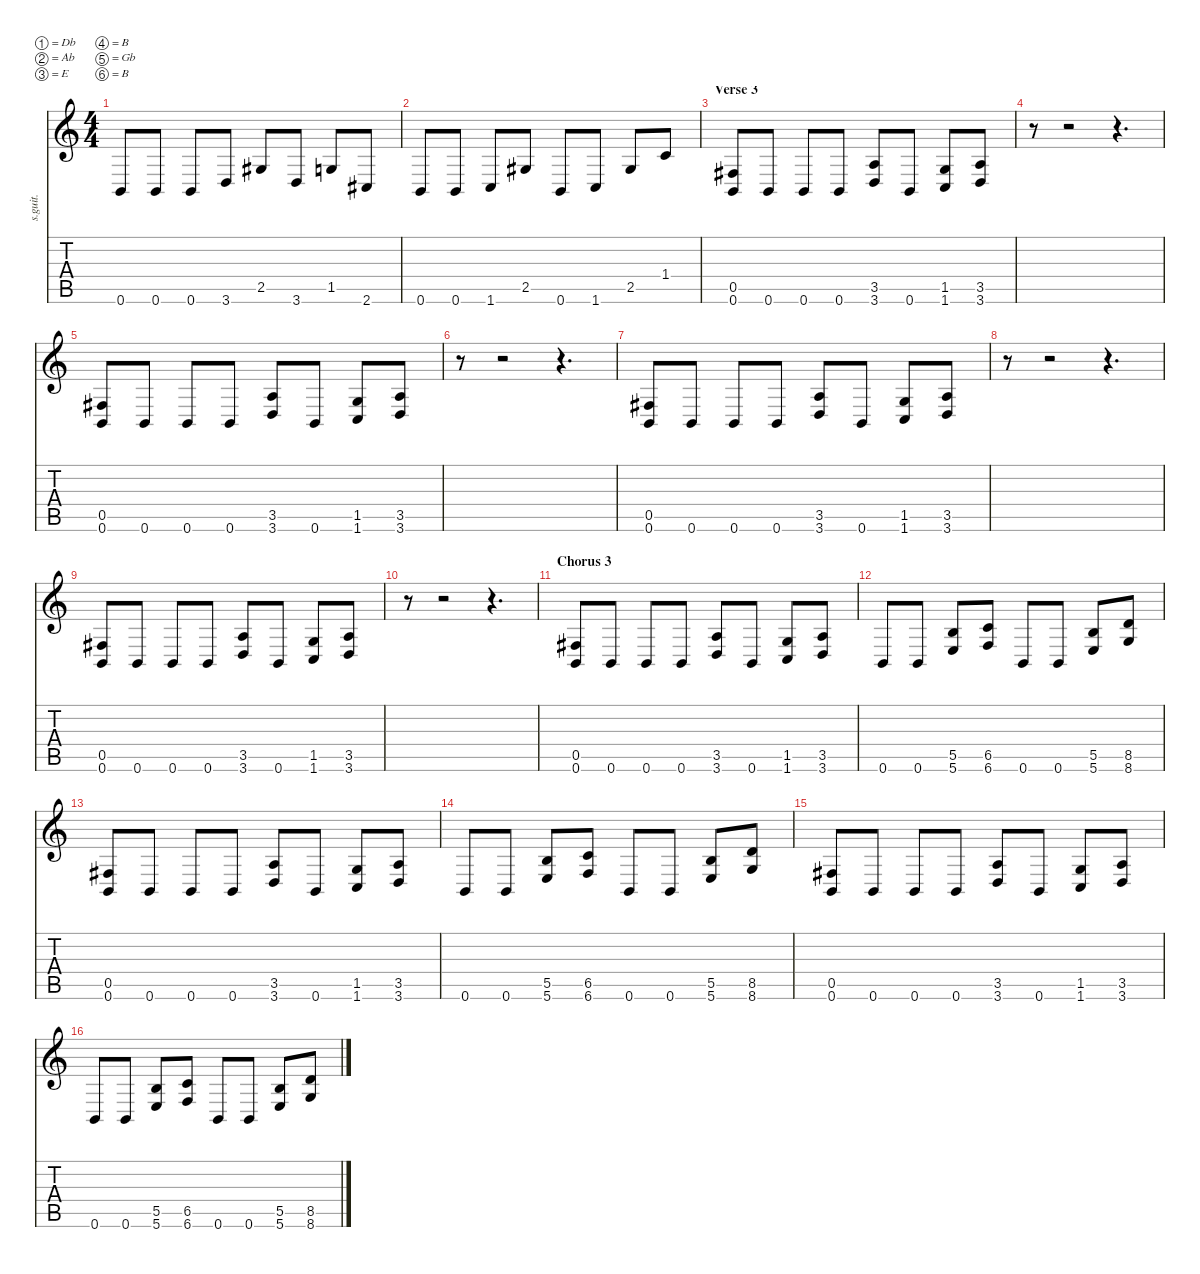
\defaultSystemsLayout 4
\hideDynamics
\bracketExtendMode nobrackets
\track ("Josh Brainard" "s.guit.") {instrument distortionguitar}
\staff {score tabs}
\tuning (Db4 Ab3 E3 B2 Gb2 B1)
\ts (4 4)
\tempo (205 hide)
\clef g2
\ks c
0.6.8{lyrics (0 "") lyrics (1 "") lyrics (2 "") lyrics (3 "") lyrics (4 "") dy f} 0.6.8{lyrics (0 "") lyrics (1 "") lyrics (2 "") lyrics (3 "") lyrics (4 "")} 0.6.8{lyrics (0 "") lyrics (1 "") lyrics (2 "") lyrics (3 "") lyrics (4 "")} 3.6.8{lyrics (0 "") lyrics (1 "") lyrics (2 "") lyrics (3 "") lyrics (4 "") dy fff} 2.5{acc #}.8{lyrics (0 "") lyrics (1 "") lyrics (2 "") lyrics (3 "") lyrics (4 "")} 3.6.8{lyrics (0 "") lyrics (1 "") lyrics (2 "") lyrics (3 "") lyrics (4 "")} 1.5.8{lyrics (0 "") lyrics (1 "") lyrics (2 "") lyrics (3 "") lyrics (4 "")} 2.6{acc #}.8{lyrics (0 "") lyrics (1 "") lyrics (2 "") lyrics (3 "") lyrics (4 "") dy f} |
0.6.8{lyrics (0 "") lyrics (1 "") lyrics (2 "") lyrics (3 "") lyrics (4 "")} 0.6.8{lyrics (0 "") lyrics (1 "") lyrics (2 "") lyrics (3 "") lyrics (4 "")} 1.6.8{lyrics (0 "") lyrics (1 "") lyrics (2 "") lyrics (3 "") lyrics (4 "")} 2.5{acc #}.8{lyrics (0 "") lyrics (1 "") lyrics (2 "") lyrics (3 "") lyrics (4 "")} 0.6.8{lyrics (0 "") lyrics (1 "") lyrics (2 "") lyrics (3 "") lyrics (4 "")} 1.6.8{lyrics (0 "") lyrics (1 "") lyrics (2 "") lyrics (3 "") lyrics (4 "")} 2.5{acc #}.8{lyrics (0 "") lyrics (1 "") lyrics (2 "") lyrics (3 "") lyrics (4 "")} 1.4.8{lyrics (0 "") lyrics (1 "") lyrics (2 "") lyrics (3 "") lyrics (4 "")} |
\section ("" "Verse 3")
\tempo (210 hide)
(0.5{acc #} 0.6).8{lyrics (0 "") lyrics (1 "") lyrics (2 "") lyrics (3 "") lyrics (4 "")} 0.6.8{lyrics (0 "") lyrics (1 "") lyrics (2 "") lyrics (3 "") lyrics (4 "")} 0.6.8{lyrics (0 "") lyrics (1 "") lyrics (2 "") lyrics (3 "") lyrics (4 "")} 0.6.8{lyrics (0 "") lyrics (1 "") lyrics (2 "") lyrics (3 "") lyrics (4 "")} (3.5 3.6).8{lyrics (0 "") lyrics (1 "") lyrics (2 "") lyrics (3 "") lyrics (4 "")} 0.6.8{lyrics (0 "") lyrics (1 "") lyrics (2 "") lyrics (3 "") lyrics (4 "")} (1.5 1.6).8{lyrics (0 "") lyrics (1 "") lyrics (2 "") lyrics (3 "") lyrics (4 "")} (3.5 3.6).8{lyrics (0 "") lyrics (1 "") lyrics (2 "") lyrics (3 "") lyrics (4 "")} |
r.8 r.2 r.4{d} |
(0.5{acc #} 0.6).8{lyrics (0 "") lyrics (1 "") lyrics (2 "") lyrics (3 "") lyrics (4 "")} 0.6.8{lyrics (0 "") lyrics (1 "") lyrics (2 "") lyrics (3 "") lyrics (4 "")} 0.6.8{lyrics (0 "") lyrics (1 "") lyrics (2 "") lyrics (3 "") lyrics (4 "")} 0.6.8{lyrics (0 "") lyrics (1 "") lyrics (2 "") lyrics (3 "") lyrics (4 "")} (3.5 3.6).8{lyrics (0 "") lyrics (1 "") lyrics (2 "") lyrics (3 "") lyrics (4 "")} 0.6.8{lyrics (0 "") lyrics (1 "") lyrics (2 "") lyrics (3 "") lyrics (4 "")} (1.5 1.6).8{lyrics (0 "") lyrics (1 "") lyrics (2 "") lyrics (3 "") lyrics (4 "")} (3.5 3.6).8{lyrics (0 "") lyrics (1 "") lyrics (2 "") lyrics (3 "") lyrics (4 "")} |
r.8 r.2 r.4{d} |
(0.5{acc #} 0.6).8{lyrics (0 "") lyrics (1 "") lyrics (2 "") lyrics (3 "") lyrics (4 "")} 0.6.8{lyrics (0 "") lyrics (1 "") lyrics (2 "") lyrics (3 "") lyrics (4 "")} 0.6.8{lyrics (0 "") lyrics (1 "") lyrics (2 "") lyrics (3 "") lyrics (4 "")} 0.6.8{lyrics (0 "") lyrics (1 "") lyrics (2 "") lyrics (3 "") lyrics (4 "")} (3.5 3.6).8{lyrics (0 "") lyrics (1 "") lyrics (2 "") lyrics (3 "") lyrics (4 "")} 0.6.8{lyrics (0 "") lyrics (1 "") lyrics (2 "") lyrics (3 "") lyrics (4 "")} (1.5 1.6).8{lyrics (0 "") lyrics (1 "") lyrics (2 "") lyrics (3 "") lyrics (4 "")} (3.5 3.6).8{lyrics (0 "") lyrics (1 "") lyrics (2 "") lyrics (3 "") lyrics (4 "")} |
r.8 r.2 r.4{d} |
(0.5{acc #} 0.6).8{lyrics (0 "") lyrics (1 "") lyrics (2 "") lyrics (3 "") lyrics (4 "")} 0.6.8{lyrics (0 "") lyrics (1 "") lyrics (2 "") lyrics (3 "") lyrics (4 "")} 0.6.8{lyrics (0 "") lyrics (1 "") lyrics (2 "") lyrics (3 "") lyrics (4 "")} 0.6.8{lyrics (0 "") lyrics (1 "") lyrics (2 "") lyrics (3 "") lyrics (4 "")} (3.5 3.6).8{lyrics (0 "") lyrics (1 "") lyrics (2 "") lyrics (3 "") lyrics (4 "")} 0.6.8{lyrics (0 "") lyrics (1 "") lyrics (2 "") lyrics (3 "") lyrics (4 "")} (1.5 1.6).8{lyrics (0 "") lyrics (1 "") lyrics (2 "") lyrics (3 "") lyrics (4 "")} (3.5 3.6).8{lyrics (0 "") lyrics (1 "") lyrics (2 "") lyrics (3 "") lyrics (4 "")} |
r.8 r.2 r.4{d} |
\section ("" "Chorus 3")
(0.5{acc #} 0.6).8{lyrics (0 "") lyrics (1 "") lyrics (2 "") lyrics (3 "") lyrics (4 "")} 0.6.8{lyrics (0 "") lyrics (1 "") lyrics (2 "") lyrics (3 "") lyrics (4 "")} 0.6.8{lyrics (0 "") lyrics (1 "") lyrics (2 "") lyrics (3 "") lyrics (4 "")} 0.6.8{lyrics (0 "") lyrics (1 "") lyrics (2 "") lyrics (3 "") lyrics (4 "")} (3.5 3.6).8{lyrics (0 "") lyrics (1 "") lyrics (2 "") lyrics (3 "") lyrics (4 "")} 0.6.8{lyrics (0 "") lyrics (1 "") lyrics (2 "") lyrics (3 "") lyrics (4 "")} (1.5 1.6).8{lyrics (0 "") lyrics (1 "") lyrics (2 "") lyrics (3 "") lyrics (4 "")} (3.5 3.6).8{lyrics (0 "") lyrics (1 "") lyrics (2 "") lyrics (3 "") lyrics (4 "")} |
0.6.8{lyrics (0 "") lyrics (1 "") lyrics (2 "") lyrics (3 "") lyrics (4 "")} 0.6.8{lyrics (0 "") lyrics (1 "") lyrics (2 "") lyrics (3 "") lyrics (4 "")} (5.5 5.6).8{lyrics (0 "") lyrics (1 "") lyrics (2 "") lyrics (3 "") lyrics (4 "")} (6.5 6.6).8{lyrics (0 "") lyrics (1 "") lyrics (2 "") lyrics (3 "") lyrics (4 "")} 0.6.8{lyrics (0 "") lyrics (1 "") lyrics (2 "") lyrics (3 "") lyrics (4 "")} 0.6.8{lyrics (0 "") lyrics (1 "") lyrics (2 "") lyrics (3 "") lyrics (4 "")} (5.5 5.6).8{lyrics (0 "") lyrics (1 "") lyrics (2 "") lyrics (3 "") lyrics (4 "")} (8.5 8.6).8{lyrics (0 "") lyrics (1 "") lyrics (2 "") lyrics (3 "") lyrics (4 "")} |
(0.5{acc #} 0.6).8{lyrics (0 "") lyrics (1 "") lyrics (2 "") lyrics (3 "") lyrics (4 "")} 0.6.8{lyrics (0 "") lyrics (1 "") lyrics (2 "") lyrics (3 "") lyrics (4 "")} 0.6.8{lyrics (0 "") lyrics (1 "") lyrics (2 "") lyrics (3 "") lyrics (4 "")} 0.6.8{lyrics (0 "") lyrics (1 "") lyrics (2 "") lyrics (3 "") lyrics (4 "")} (3.5 3.6).8{lyrics (0 "") lyrics (1 "") lyrics (2 "") lyrics (3 "") lyrics (4 "")} 0.6.8{lyrics (0 "") lyrics (1 "") lyrics (2 "") lyrics (3 "") lyrics (4 "")} (1.5 1.6).8{lyrics (0 "") lyrics (1 "") lyrics (2 "") lyrics (3 "") lyrics (4 "")} (3.5 3.6).8{lyrics (0 "") lyrics (1 "") lyrics (2 "") lyrics (3 "") lyrics (4 "")} |
0.6.8{lyrics (0 "") lyrics (1 "") lyrics (2 "") lyrics (3 "") lyrics (4 "")} 0.6.8{lyrics (0 "") lyrics (1 "") lyrics (2 "") lyrics (3 "") lyrics (4 "")} (5.5 5.6).8{lyrics (0 "") lyrics (1 "") lyrics (2 "") lyrics (3 "") lyrics (4 "")} (6.5 6.6).8{lyrics (0 "") lyrics (1 "") lyrics (2 "") lyrics (3 "") lyrics (4 "")} 0.6.8{lyrics (0 "") lyrics (1 "") lyrics (2 "") lyrics (3 "") lyrics (4 "")} 0.6.8{lyrics (0 "") lyrics (1 "") lyrics (2 "") lyrics (3 "") lyrics (4 "")} (5.5 5.6).8{lyrics (0 "") lyrics (1 "") lyrics (2 "") lyrics (3 "") lyrics (4 "")} (8.5 8.6).8{lyrics (0 "") lyrics (1 "") lyrics (2 "") lyrics (3 "") lyrics (4 "")} |
(0.5{acc #} 0.6).8{lyrics (0 "") lyrics (1 "") lyrics (2 "") lyrics (3 "") lyrics (4 "")} 0.6.8{lyrics (0 "") lyrics (1 "") lyrics (2 "") lyrics (3 "") lyrics (4 "")} 0.6.8{lyrics (0 "") lyrics (1 "") lyrics (2 "") lyrics (3 "") lyrics (4 "")} 0.6.8{lyrics (0 "") lyrics (1 "") lyrics (2 "") lyrics (3 "") lyrics (4 "")} (3.5 3.6).8{lyrics (0 "") lyrics (1 "") lyrics (2 "") lyrics (3 "") lyrics (4 "")} 0.6.8{lyrics (0 "") lyrics (1 "") lyrics (2 "") lyrics (3 "") lyrics (4 "")} (1.5 1.6).8{lyrics (0 "") lyrics (1 "") lyrics (2 "") lyrics (3 "") lyrics (4 "")} (3.5 3.6).8{lyrics (0 "") lyrics (1 "") lyrics (2 "") lyrics (3 "") lyrics (4 "")} |
0.6.8{lyrics (0 "") lyrics (1 "") lyrics (2 "") lyrics (3 "") lyrics (4 "")} 0.6.8{lyrics (0 "") lyrics (1 "") lyrics (2 "") lyrics (3 "") lyrics (4 "")} (5.5 5.6).8{lyrics (0 "") lyrics (1 "") lyrics (2 "") lyrics (3 "") lyrics (4 "")} (6.5 6.6).8{lyrics (0 "") lyrics (1 "") lyrics (2 "") lyrics (3 "") lyrics (4 "")} 0.6.8{lyrics (0 "") lyrics (1 "") lyrics (2 "") lyrics (3 "") lyrics (4 "")} 0.6.8{lyrics (0 "") lyrics (1 "") lyrics (2 "") lyrics (3 "") lyrics (4 "")} (5.5 5.6).8{lyrics (0 "") lyrics (1 "") lyrics (2 "") lyrics (3 "") lyrics (4 "")} (8.5 8.6).8{lyrics (0 "") lyrics (1 "") lyrics (2 "") lyrics (3 "") lyrics (4 "")}
